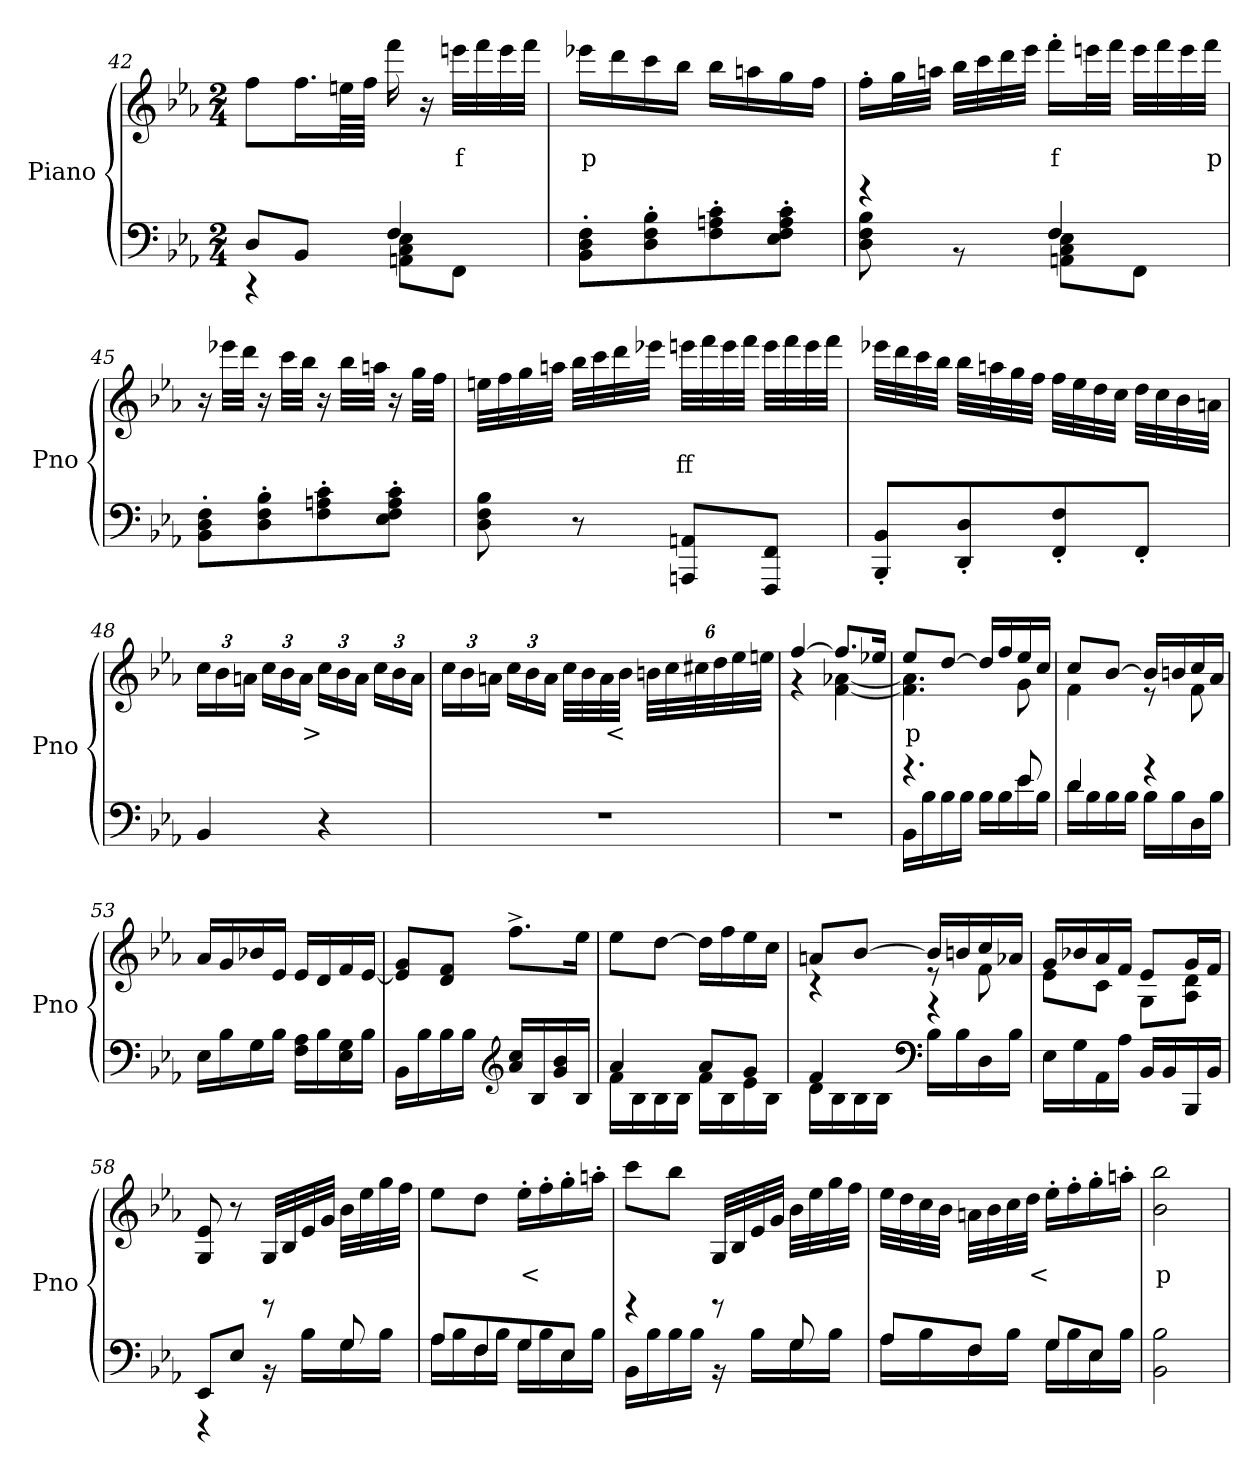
**kern	**kern	**text
*part2	*part1	*part1
*staff2	*staff1	*staff1
*I"Piano	*I"Piano	*
*I'Pno	*I'Pno	*
!!LO:LB:g=z
*clefF4	*clefG2	*
*k[b-e-a-]	*k[b-e-a-]	*
*E-:	*E-:	*
*M2/4	*M2/4	*
=42	=42	=42
*^	*	*
8D/L	4r	8ff\L	.
8BB-/J	.	16.ff\L	.
.	.	64een\LL	.
.	.	64ff\JJJJ	.
4F/	8AAn\ 8C\ 8E-\L	16fff\	.
.	.	16r	.
!	!	!	!LO:LY:b
.	8FF\J	32eeen\LLL	f
.	.	32fff\	.
.	.	32eee\	.
.	.	32fff\JJJ	.
*v	*v	*	*
=43	=43	=43
!	!	!LO:LY:b
8BB-\' 8D\' 8F\'L	16eee-X\LL	p
.	16ddd\	.
8D\' 8F\' 8B-\'	16ccc\	.
.	16bb-\JJ	.
8F\' 8An\' 8c\'	16bb-\LL	.
.	16aan\	.
8E-\' 8F\' 8A\' 8c\'J	16gg\	.
.	16ff\JJ	.
=44	=44	=44
*^	*	*
4r	8D\ 8F\ 8B-\	16ff'\LL	.
.	.	32gg\L	.
.	.	32aan\JJJ	.
.	8r	32bb-\LLL	.
.	.	32ccc\	.
.	.	32ddd\	.
.	.	32eee-\JJJ	.
!	!	!	!LO:LY:b
4F/	8AAn\ 8C\ 8E-\L	16fff'\LL	f
.	.	32eeen\L	.
.	.	32fff\JJJ	.
.	8FF\J	32eee\LLL	.
.	.	32fff\	.
.	.	32eee\	.
!	!	!	!LO:LY:b
.	.	32fff\JJJ	p
*v	*v	*	*
!!LO:LB:g=z
=45	=45	=45
8BB-\' 8D\' 8F\'L	16r	.
.	32eee-X\LLL	.
.	32ddd\JJJ	.
8D\' 8F\' 8B-\'	16r	.
.	32ccc\LLL	.
.	32bb-\JJJ	.
8F\' 8An\' 8c\'	16r	.
.	32bb-\LLL	.
.	32aan\JJJ	.
8E-\' 8F\' 8A\' 8c\'J	16r	.
.	32gg\LLL	.
.	32ff\JJJ	.
=46	=46	=46
8D\ 8F\ 8B-\	32een\LLL	.
.	32ff\	.
.	32gg\	.
.	32aan\JJJ	.
8r	32bb-\LLL	.
.	32ccc\	.
.	32ddd\	.
.	32eee-X\JJJ	.
!	!	!LO:LY:b
8AAAn/ 8AAn/L	32eeen\LLL	ff
.	32fff\	.
.	32eee\	.
.	32fff\JJJ	.
8FFF/ 8FF/J	32eee\LLL	.
.	32fff\	.
.	32eee\	.
.	32fff\JJJ	.
=47	=47	=47
8BBB-/' 8BB-/'L	32eee-X\LLL	.
.	32ddd\	.
.	32ccc\	.
.	32bb-\JJJ	.
8DD/' 8D/'	32bb-\LLL	.
.	32aan\	.
.	32gg\	.
.	32ff\JJJ	.
8FF/' 8F/'	32ff\LLL	.
.	32ee-\	.
.	32dd\	.
.	32cc\JJJ	.
8FF'/J	32dd\LLL	.
.	32cc\	.
.	32b-\	.
.	32an\JJJ	.
!!LO:PB:g=z
=48	=48	=48
*	*Xbrackettup	*
4BB-/	24cc\LL	.
.	24b-\	.
.	24an\JJ	.
.	24cc\LL	.
.	24b-\	.
!	!	!LO:LY:b
.	24a\JJ	>
4r	24cc\LL	.
.	24b-\	.
.	24a\JJ	.
.	24cc\LL	.
.	24b-\	.
.	24a\JJ	.
=49	=49	=49
2r	24cc\LL	.
.	24b-\	.
.	24an\JJ	.
.	24cc\LL	.
.	24b-\	.
.	24a\JJ	.
.	32cc\LLL	.
.	32b-\	.
.	32a\	.
!	!	!LO:LY:b
.	32b-\JJJ	<
*	*brackettup	*
.	48bn\LLL	.
.	48cc\	.
.	48cc#X\	.
.	48dd\	.
.	48ee-\	.
.	48een\JJJ	.
=50	=50	=50
*	*^	*
2r	[4ff/	4r	.
.	8.ff/L]	[4f\ [4a-X\	.
.	16ee-X/Jk	.	.
=51	=51	=51	=51
*^	*	*	*
!	!	!	!	!LO:LY:b
4.r	16BB-\LL	8ee-/L	4.f\] 4.a-\]	p
.	16B-\	.	.	.
.	16B-\	[8dd/J	.	.
.	16B-\JJ	.	.	.
.	16B-\LL	16dd/LL]	.	.
.	16B-\	16ff/	.	.
8e-/	16e-\	16ee-/	8g\	.
.	16B-\JJ	16cc/JJ	.	.
=52	=52	=52	=52	=52
4d/	16d\LL	8cc/L	4f\	.
.	16B-\	.	.	.
.	16B-\	[8b-/J	.	.
.	16B-\JJ	.	.	.
4r	16B-\LL	16b-/LL]	8r	.
.	16B-\	16bn/	.	.
.	16D\	16cc/	8f\	.
.	16B-\JJ	16a-/JJ	.	.
*v	*v	*	*	*
*	*v	*v	*
!!LO:LB:g=z
=53	=53	=53
16E-\LL	16a-/LL	.
16B-\	16g/	.
16G\	16b-X/	.
16B-\JJ	16e-/JJ	.
16F\ 16A-\LL	16e-/LL	.
16B-\	16d/	.
16E-\ 16G\	16f/	.
16B-\JJ	[16e-/JJ	.
=54	=54	=54
16BB-\LL	8e-/] 8g/L	.
16B-\	.	.
16B-\	8d/ 8f/J	.
16B-\JJ	.	.
*clefG2	*	*
16a-/ 16cc/LL	8.ff^\L	.
16B-/	.	.
16g/ 16b-/	.	.
16B-/JJ	16ee-\Jk	.
=55	=55	=55
*^	*	*
4a-/	16f\LL	8ee-\L	.
.	16B-\	.	.
.	16B-\	[8dd\J	.
.	16B-\JJ	.	.
8a-/L	16f\LL	16dd\LL]	.
.	16B-\	16ff\	.
8g/J	16e-\	16ee-\	.
.	16B-\JJ	16cc\JJ	.
=56	=56	=56	=56
*	*	*^	*
4f/	16d\LL	8an/L	4r	.
.	16B-\	.	.	.
.	16B-\	[8b-/J	.	.
.	16B-\JJ	.	.	.
*clefF4	*	*	*	*
4r	16B-\LL	16b-/LL]	8r	.
.	16B-\	16bn/	.	.
.	16D\	16cc/	8f\	.
.	16B-\JJ	16a-X/JJ	.	.
*v	*v	*	*	*
=57	=57	=57	=57
16E-\LL	16g/LL	8e-\L	.
16G\	16b-X/	.	.
16AA-\	16a-/	8c\J	.
16A-\JJ	16f/JJ	.	.
16BB-/LL	8e-/L	8G\L	.
16BB-/	.	.	.
16BBB-/	16g/L	8A-\ 8d\J	.
16BB-/JJ	16f/JJ	.	.
*	*v	*v	*
!!LO:LB:g=z
=58	=58	=58
*^	*	*
8EE-/L	4r	8G/ 8e-/	.
8E-/J	.	8r	.
8r	16r	32G/LLL	.
.	.	32B-/	.
.	16B-\LL	32e-/	.
.	.	32g/JJJ	.
8G/	16G\	32b-\LLL	.
.	.	32ee-\	.
.	16B-\JJ	32gg\	.
.	.	32ff\JJJ	.
=59	=59	=59	=59
16A-\LL	8A-/L	8ee-\L	.
16B-\	.	.	.
16F\	8F/	8dd\J	.
16B-\JJ	.	.	.
!	!	!	!LO:LY:b
16G\LL	8G/	16ee-'\LL	<
16B-\	.	16ff'\	.
16E-\	8E-/J	16gg'\	.
16B-\JJ	.	16aan'\JJ	.
=60	=60	=60	=60
4r	16BB-\LL	8ccc\L	.
.	16B-\	.	.
.	16B-\	8bb-\J	.
.	16B-\JJ	.	.
8r	16r	32G/LLL	.
.	.	32B-/	.
.	16B-\LL	32e-/	.
.	.	32g/JJJ	.
8G/	16G\	32b-\LLL	.
.	.	32ee-\	.
.	16B-\JJ	32gg\	.
.	.	32ff\JJJ	.
=61	=61	=61	=61
16A-\LL	8A-/L	32ee-\LLL	.
.	.	32dd\	.
16B-\	.	32cc\	.
.	.	32b-\JJJ	.
16F\	8F/J	32an\LLL	.
.	.	32b-\	.
16B-\JJ	.	32cc\	.
!	!	!	!LO:LY:b
.	.	32dd\JJJ	<
16G\LL	8G/L	16ee-'\LL	.
16B-\	.	16ff'\	.
16E-\	8E-/J	16gg'\	.
16B-\JJ	.	16aan'\JJ	.
*v	*v	*	*
=62	=62	=62
!	!	!LO:LY:b
2BB-\ 2B-\	2b-\ 2bb-\	p
=	=	=
*-	*-	*-
